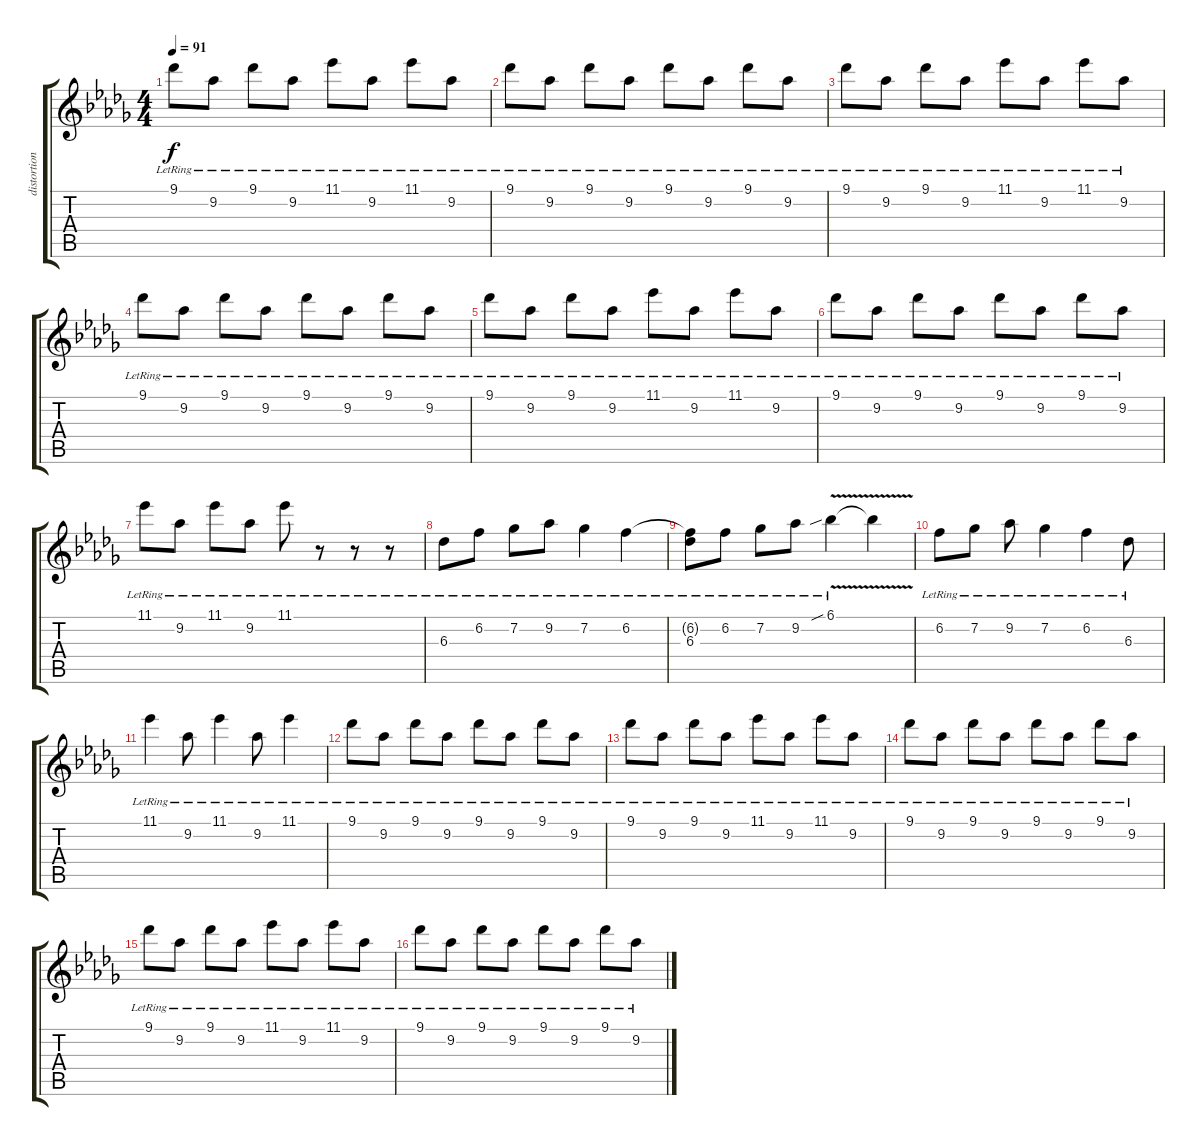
\track ("distortion/solo guitar" "distortion") {instrument overdrivenguitar}
\staff {score tabs}
\tuning (E4 B3 G3 D3 A2 D2) {hide}
\ts (4 4)
\tempo 91
\clef g2
\ks db
9.1{lr}.8{dy f} 9.2{lr}.8 9.1{lr}.8 9.2{lr}.8 11.1{lr}.8 9.2{lr}.8 11.1{lr}.8 9.2{lr}.8 |
9.1{lr}.8 9.2{lr}.8 9.1{lr}.8 9.2{lr}.8 9.1{lr}.8 9.2{lr}.8 9.1{lr}.8 9.2{lr}.8 |
9.1{lr}.8 9.2{lr}.8 9.1{lr}.8 9.2{lr}.8 11.1{lr}.8 9.2{lr}.8 11.1{lr}.8 9.2{lr}.8 |
9.1{lr}.8 9.2{lr}.8 9.1{lr}.8 9.2{lr}.8 9.1{lr}.8 9.2{lr}.8 9.1{lr}.8 9.2{lr}.8 |
9.1{lr}.8 9.2{lr}.8 9.1{lr}.8 9.2{lr}.8 11.1{lr}.8 9.2{lr}.8 11.1{lr}.8 9.2{lr}.8 |
9.1{lr}.8 9.2{lr}.8 9.1{lr}.8 9.2{lr}.8 9.1{lr}.8 9.2{lr}.8 9.1{lr}.8 9.2{lr}.8 |
11.1{lr}.8 9.2{lr}.8 11.1{lr}.8 9.2{lr}.8 11.1{lr}.8 r.8 r.8 r.8 |
6.3{lr}.8 6.2{lr}.8 7.2{lr}.8 9.2{lr}.8 7.2{lr}.4 6.2{lr}.4 |
(6.2{t} 6.3{lr}).8 6.2{lr}.8 7.2{lr}.8 9.2{lr}.8 6.1{v sib lr}.4 6.1{t}.4 |
6.2{lr}.8 7.2{lr}.8 9.2{lr}.8 7.2{lr}.4 6.2{lr}.4 6.3{lr}.8 |
11.1{lr}.4 9.2{lr}.8 11.1{lr}.4 9.2{lr}.8 11.1{lr}.4 |
9.1{lr}.8 9.2{lr}.8 9.1{lr}.8 9.2{lr}.8 9.1{lr}.8 9.2{lr}.8 9.1{lr}.8 9.2{lr}.8 |
9.1{lr}.8 9.2{lr}.8 9.1{lr}.8 9.2{lr}.8 11.1{lr}.8 9.2{lr}.8 11.1{lr}.8 9.2{lr}.8 |
9.1{lr}.8 9.2{lr}.8 9.1{lr}.8 9.2{lr}.8 9.1{lr}.8 9.2{lr}.8 9.1{lr}.8 9.2{lr}.8 |
9.1{lr}.8 9.2{lr}.8 9.1{lr}.8 9.2{lr}.8 11.1{lr}.8 9.2{lr}.8 11.1{lr}.8 9.2{lr}.8 |
9.1{lr}.8 9.2{lr}.8 9.1{lr}.8 9.2{lr}.8 9.1{lr}.8 9.2{lr}.8 9.1{lr}.8 9.2{lr}.8
